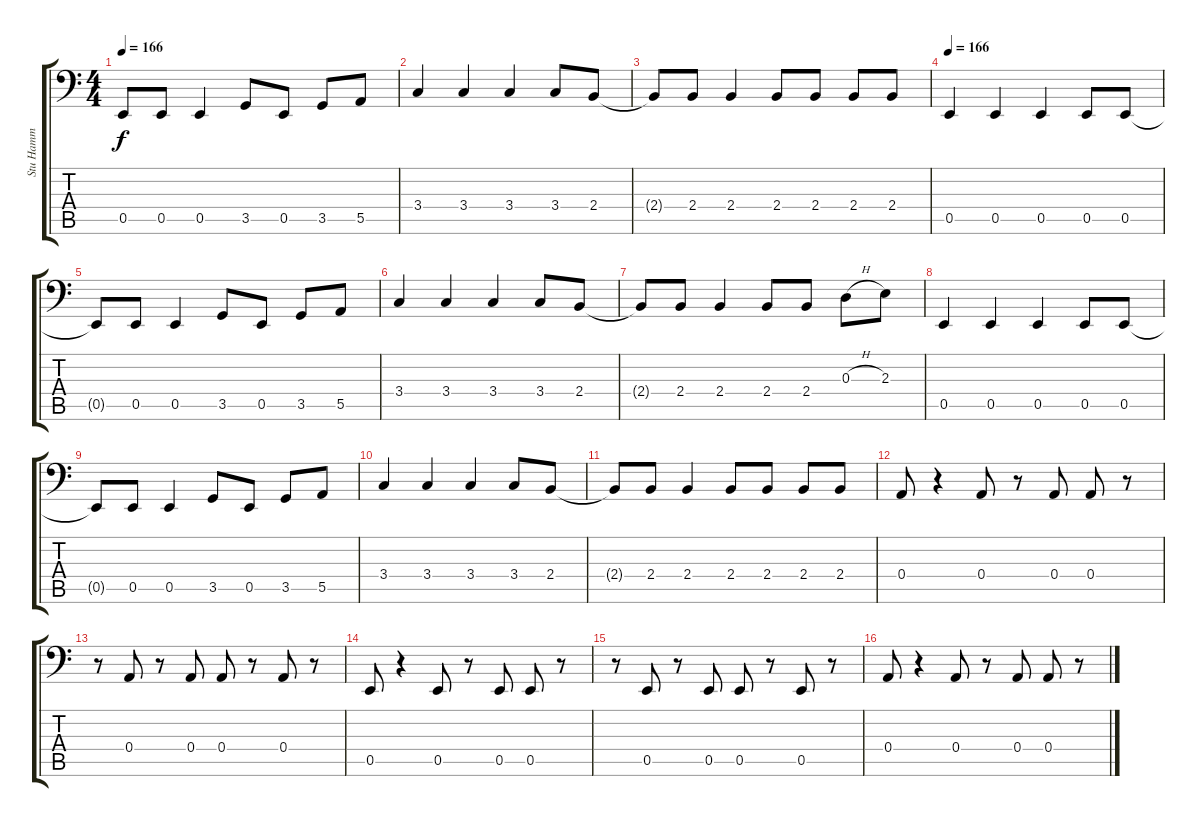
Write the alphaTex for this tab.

\track ("Stu Hamm" "Stu Hamm") {instrument electricbassfinger}
\staff {score tabs}
\tuning (B2 G2 D2 A1 E1 D1) {hide}
\ts (4 4)
\tempo 166
\clef f4
\ks c
0.5{t}.8{dy f} 0.5.8 0.5.4 3.5.8 0.5.8 3.5.8 5.5.8 |
3.4.4 3.4.4 3.4.4 3.4.8 2.4.8 |
2.4{t}.8 2.4.8 2.4.4 2.4.8 2.4.8 2.4.8 2.4.8 |
\tempo 166
0.5.4 0.5.4 0.5.4 0.5.8 0.5.8 |
0.5{t}.8 0.5.8 0.5.4 3.5.8 0.5.8 3.5.8 5.5.8 |
3.4.4 3.4.4 3.4.4 3.4.8 2.4.8 |
2.4{t}.8 2.4.8 2.4.4 2.4.8 2.4.8 0.3{h}.8 2.3.8 |
0.5.4 0.5.4 0.5.4 0.5.8 0.5.8 |
0.5{t}.8 0.5.8 0.5.4 3.5.8 0.5.8 3.5.8 5.5.8 |
3.4.4 3.4.4 3.4.4 3.4.8 2.4.8 |
2.4{t}.8 2.4.8 2.4.4 2.4.8 2.4.8 2.4.8 2.4.8 |
0.4.8 r.4 0.4.8 r.8 0.4.8 0.4.8 r.8 |
r.8 0.4.8 r.8 0.4.8 0.4.8 r.8 0.4.8 r.8 |
0.5.8 r.4 0.5.8 r.8 0.5.8 0.5.8 r.8 |
r.8 0.5.8 r.8 0.5.8 0.5.8 r.8 0.5.8 r.8 |
0.4.8 r.4 0.4.8 r.8 0.4.8 0.4.8 r.8
